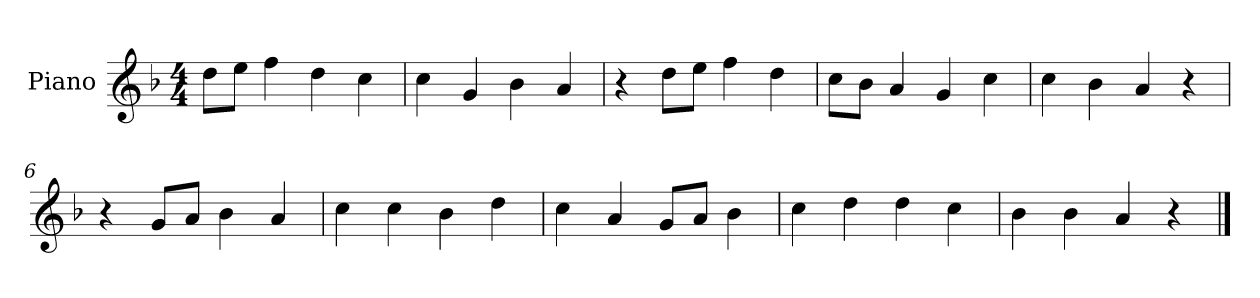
**kern
*part1
*staff1
*I"Piano
*I'P-no
*clefG2
*k[b-]
*M4/4
*MM90
=1
8dd\L
8ee\J
4ff\
4dd\
4cc\
=2
4cc\
4g/
4b-\
4a/
=3
4r
8dd\L
8ee\J
4ff\
4dd\
=4
8cc\L
8b-\J
4a/
4g/
4cc\
=5
4cc\
4b-\
4a/
4r
=6
4r
8g/L
8a/J
4b-\
4a/
=7
4cc\
4cc\
4b-\
4dd\
!!LO:LB:g=z
=8
4cc\
4a/
8g/L
8a/J
4b-\
=9
4cc\
4dd\
4dd\
4cc\
=10
4b-\
4b-\
4a/
4r
==
*-
